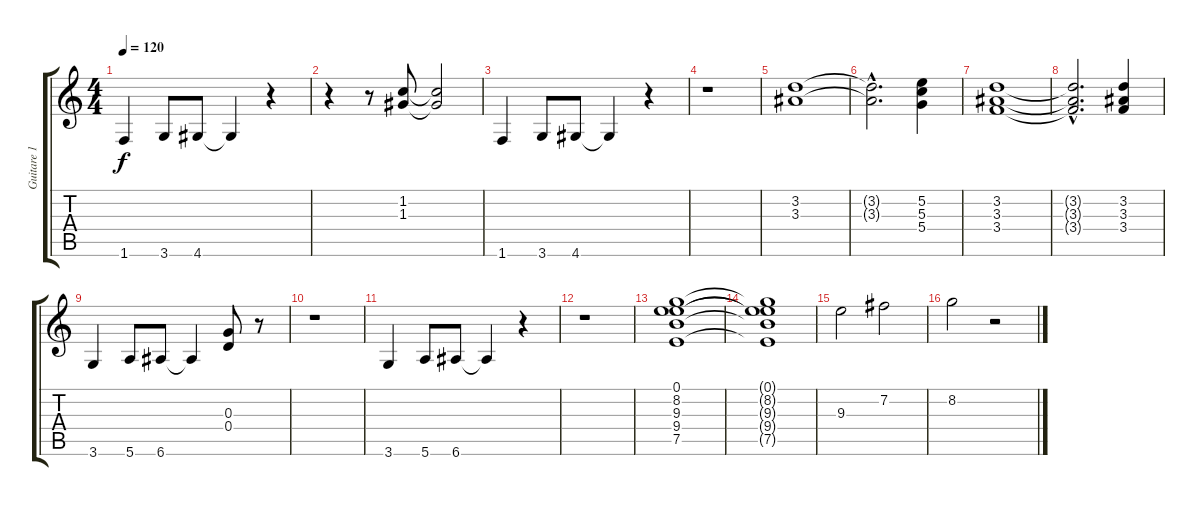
\track ("Guitare 1" "Guitare 1") {instrument electricguitarclean}
\staff {score tabs}
\tuning (E4 B3 G3 D3 A2 E2) {hide}
\ts (4 4)
\tempo 120
\clef g2
\ks c
1.6.4{dy f} 3.6.8 4.6.8 4.6{t}.4 r.4 |
r.4 r.8 (1.2 1.3).8 (1.2{t} 1.3{t}).2 |
1.6.4 3.6.8 4.6.8 4.6{t}.4 r.4 |
r.1 |
(3.2 3.3).1 |
(3.2{hac t} 3.3{hac t}).2{d} (5.2 5.3 5.4).4 |
(3.2 3.3 3.4).1 |
(3.2{hac t} 3.3{hac t} 3.4{hac t}).2{d} (3.2 3.3 3.4).4 |
3.6.4 5.6.8 6.6.8 6.6{t}.4 (0.3 0.4).8 r.8 |
r.1 |
3.6.4 5.6.8 6.6.8 6.6{t}.4 r.4 |
r.1 |
(0.1 8.2 9.3 9.4 7.5).1 |
(0.1{t} 8.2{t} 9.3{t} 9.4{t} 7.5{t}).1 |
9.3.2 7.2.2 |
8.2.2 r.2
